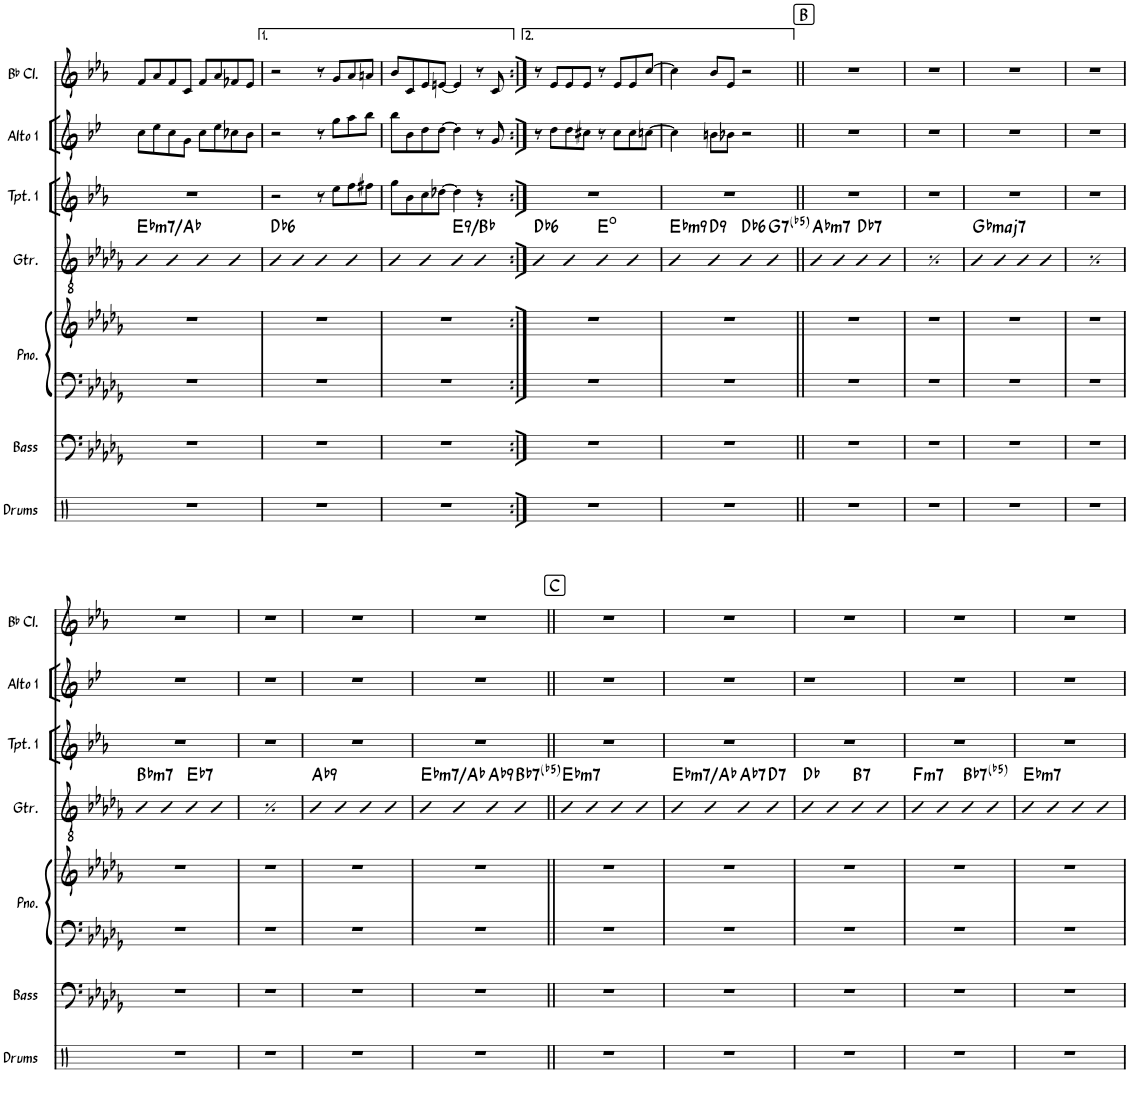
**kern	**kern	**kern	**kern	**kern	**harte	**kern	**kern	**kern
*part7	*part6	*part5	*part5	*part4	*part4	*part3	*part2	*part1
*staff8	*staff7	*staff6	*staff5	*staff4	*	*staff3	*staff2	*staff1
*I"Drums	*I"Bass	*I"Piano	*	*I"Guitar	*	*I"Trumpet 1	*I"Alto Sax 1	*I"Bb Clarinet
*I'Drums	*I'Bass	*I'Pno.	*	*I'Gtr.	*	*I'Tpt. 1	*I'Alto 1	*I'Bb Cl.
!!LO:PB:g=z
*clefX	*clefF4	*clefF4	*clefG2	*clefGv2	*	*clefG2	*clefG2	*clefG2
*	*Trd7c12	*	*	*	*	*Trd1c2	*Trd5c9	*Trd1c2
*k[]	*k[b-e-a-d-g-]	*k[b-e-a-d-g-]	*k[b-e-a-d-g-]	*k[b-e-a-d-g-]	*	*k[b-e-a-]	*k[b-e-]	*k[b-e-a-]
*M4/4	*M4/4	*M4/4	*M4/4	*M4/4	*	*M4/4	*M4/4	*M4/4
=17	=17	=17	=17	=17	=17	=17	=17	=17
!	!	!	!	!	!LO:H:kt=m7	!	!	!
1r	1r	1r	1r	4B-	Eb:min7/4	1r	8cc\L	8f/L
.	.	.	.	.	.	.	8ee-\	8a-/
.	.	.	.	4B-	.	.	8cc\	8f/
.	.	.	.	.	.	.	8g\J	8c/J
.	.	.	.	4B-	.	.	8cc\L	8f/L
.	.	.	.	.	.	.	8ee-\	8a-/
.	.	.	.	4B-	.	.	8cc-X\	8f-X/
.	.	.	.	.	.	.	8b-\J	8e-/J
=18	=18	=18	=18	=18	=18	=18	=18	=18
!	!	!	!	!	!LO:H:kt=6	!	!	!
1r	1r	1r	1r	4B-	Db:maj6	2r	2r	2r
.	.	.	.	4B-	.	.	.	.
.	.	.	.	4B-	.	8r	8r	8r
.	.	.	.	.	.	8ee-\L	8gg\L	8g/L
.	.	.	.	4B-	.	8ff\	8aa\	8a-/
.	.	.	.	.	.	8ff#X\J	8bb-\J	8an/J
=19	=19	=19	=19	=19	=19	=19	=19	=19
1r	1r	1r	1r	4B-	.	8gg\L	8bb-\L	8b-/L
.	.	.	.	.	.	8b-\	8b-\	8c/
.	.	.	.	4B-	.	8cc\	8dd\	8e-/
.	.	.	.	.	.	[8dd-X\J	[8dd\J	[8en/J
!	!	!	!	!	!LO:H:kt=9	!	!	!
.	.	.	.	4B-	E:9/b5	4dd-\]	4dd\]	4e/]
.	.	.	.	4B-	.	4r	8r	8r
.	.	.	.	.	.	.	8g/	8c/
=20:|!	=20:|!	=20:|!	=20:|!	=20:|!	=20:|!	=20:|!	=20:|!	=20:|!
!	!	!	!	!	!LO:H:kt=6	!	!	!
1r	1r	1r	1r	4B-	Db:maj6	1r	8r	8r
.	.	.	.	.	.	.	8dd\L	8e-/L
.	.	.	.	4B-	.	.	8dd\	8e-/
.	.	.	.	.	.	.	8cc#X\J	8e-/J
.	.	.	.	4B-	E:dim	.	8r	8r
.	.	.	.	.	.	.	8cc#\L	8e-/L
.	.	.	.	4B-	.	.	8cc#\	8e-/
.	.	.	.	.	.	.	[8ccn\J	[8cc/J
=21	=21	=21	=21	=21	=21	=21	=21	=21
!	!	!	!	!	!LO:H:kt=m9	!	!	!
1r	1r	1r	1r	4B-	Eb:min9	1r	4cc\]	4cc\]
!	!	!	!	!	!LO:H:kt=9	!	!	!
.	.	.	.	4B-	D:9	.	8bn\L	8b-/L
.	.	.	.	.	.	.	8b-X\J	8e-/J
!	!	!	!	!	!LO:H:kt=6	!	!	!
.	.	.	.	4B-	Db:maj6	.	2r	2r
!	!	!	!	!	!LO:H:kt=7	!	!	!
.	.	.	.	4B-	G:(3,b5,b7)	.	.	.
!!LO:REH:place=s1:a:B:rj:fs=14:t=B
=22||	=22||	=22||	=22||	=22||	=22||	=22||	=22||	=22||
!	!	!	!	!	!LO:H:kt=m7	!	!	!
1r	1r	1r	1r	4B-	Ab:min7	1r	1r	1r
.	.	.	.	4B-	.	.	.	.
!	!	!	!	!	!LO:H:kt=7	!	!	!
.	.	.	.	4B-	Db:7	.	.	.
.	.	.	.	4B-	.	.	.	.
=23	=23	=23	=23	=23	=23	=23	=23	=23
!	!	!	!	!	!LO:H:kt=m7	!	!	!
1r	1r	1r	1r	4B-	Ab:min7	1r	1r	1r
.	.	.	.	4B-	.	.	.	.
!	!	!	!	!	!LO:H:kt=7	!	!	!
.	.	.	.	4B-	Db:7	.	.	.
.	.	.	.	4B-	.	.	.	.
=24	=24	=24	=24	=24	=24	=24	=24	=24
!	!	!	!	!	!LO:H:kt=maj7	!	!	!
1r	1r	1r	1r	4B-	Gb:maj7	1r	1r	1r
.	.	.	.	4B-	.	.	.	.
.	.	.	.	4B-	.	.	.	.
.	.	.	.	4B-	.	.	.	.
=25	=25	=25	=25	=25	=25	=25	=25	=25
!	!	!	!	!	!LO:H:kt=maj7	!	!	!
1r	1r	1r	1r	4B-	Gb:maj7	1r	1r	1r
.	.	.	.	4B-	.	.	.	.
.	.	.	.	4B-	.	.	.	.
.	.	.	.	4B-	.	.	.	.
!!LO:LB:g=z
=26	=26	=26	=26	=26	=26	=26	=26	=26
!	!	!	!	!	!LO:H:kt=m7	!	!	!
1r	1r	1r	1r	4B-	Bb:min7	1r	1r	1r
.	.	.	.	4B-	.	.	.	.
!	!	!	!	!	!LO:H:kt=7	!	!	!
.	.	.	.	4B-	Eb:7	.	.	.
.	.	.	.	4B-	.	.	.	.
=27	=27	=27	=27	=27	=27	=27	=27	=27
!	!	!	!	!	!LO:H:kt=m7	!	!	!
1r	1r	1r	1r	4B-	Bb:min7	1r	1r	1r
.	.	.	.	4B-	.	.	.	.
!	!	!	!	!	!LO:H:kt=7	!	!	!
.	.	.	.	4B-	Eb:7	.	.	.
.	.	.	.	4B-	.	.	.	.
=28	=28	=28	=28	=28	=28	=28	=28	=28
!	!	!	!	!	!LO:H:kt=9	!	!	!
1r	1r	1r	1r	4B-	Ab:9	1r	1r	1r
.	.	.	.	4B-	.	.	.	.
.	.	.	.	4B-	.	.	.	.
.	.	.	.	4B-	.	.	.	.
=29	=29	=29	=29	=29	=29	=29	=29	=29
!	!	!	!	!	!LO:H:kt=m7	!	!	!
1r	1r	1r	1r	4B-	Eb:min7/4	1r	1r	1r
.	.	.	.	4B-	.	.	.	.
!	!	!	!	!	!LO:H:kt=9	!	!	!
.	.	.	.	4B-	Ab:9	.	.	.
!	!	!	!	!	!LO:H:kt=7	!	!	!
.	.	.	.	4B-	Bb:(3,b5,b7)	.	.	.
!!LO:REH:place=s1:a:B:rj:fs=14:t=C
=30||	=30||	=30||	=30||	=30||	=30||	=30||	=30||	=30||
!	!	!	!	!	!LO:H:kt=m7	!	!	!
1r	1r	1r	1r	4B-	Eb:min7	1r	1r	1r
.	.	.	.	4B-	.	.	.	.
.	.	.	.	4B-	.	.	.	.
.	.	.	.	4B-	.	.	.	.
=31	=31	=31	=31	=31	=31	=31	=31	=31
!	!	!	!	!	!LO:H:kt=m7	!	!	!
1r	1r	1r	1r	4B-	Eb:min7/4	1r	1r	1r
.	.	.	.	4B-	.	.	.	.
!	!	!	!	!	!LO:H:kt=7	!	!	!
.	.	.	.	4B-	Ab:7	.	.	.
!	!	!	!	!	!LO:H:kt=7	!	!	!
.	.	.	.	4B-	D:7	.	.	.
=32	=32	=32	=32	=32	=32	=32	=32	=32
1r	1r	1r	1r	4B-	Db:maj	1r	1r	1r
.	.	.	.	4B-	.	.	.	.
!	!	!	!	!	!LO:H:kt=7	!	!	!
.	.	.	.	4B-	B:7	.	.	.
.	.	.	.	4B-	.	.	.	.
=33	=33	=33	=33	=33	=33	=33	=33	=33
!	!	!	!	!	!LO:H:kt=m7	!	!	!
1r	1r	1r	1r	4B-	F:min7	1r	1r	1r
.	.	.	.	4B-	.	.	.	.
!	!	!	!	!	!LO:H:kt=7	!	!	!
.	.	.	.	4B-	Bb:(3,b5,b7)	.	.	.
.	.	.	.	4B-	.	.	.	.
=34	=34	=34	=34	=34	=34	=34	=34	=34
!	!	!	!	!	!LO:H:kt=m7	!	!	!
1r	1r	1r	1r	4B-	Eb:min7	1r	1r	1r
.	.	.	.	4B-	.	.	.	.
.	.	.	.	4B-	.	.	.	.
.	.	.	.	4B-	.	.	.	.
=	=	=	=	=	=	=	=	=
*-	*-	*-	*-	*-	*-	*-	*-	*-
